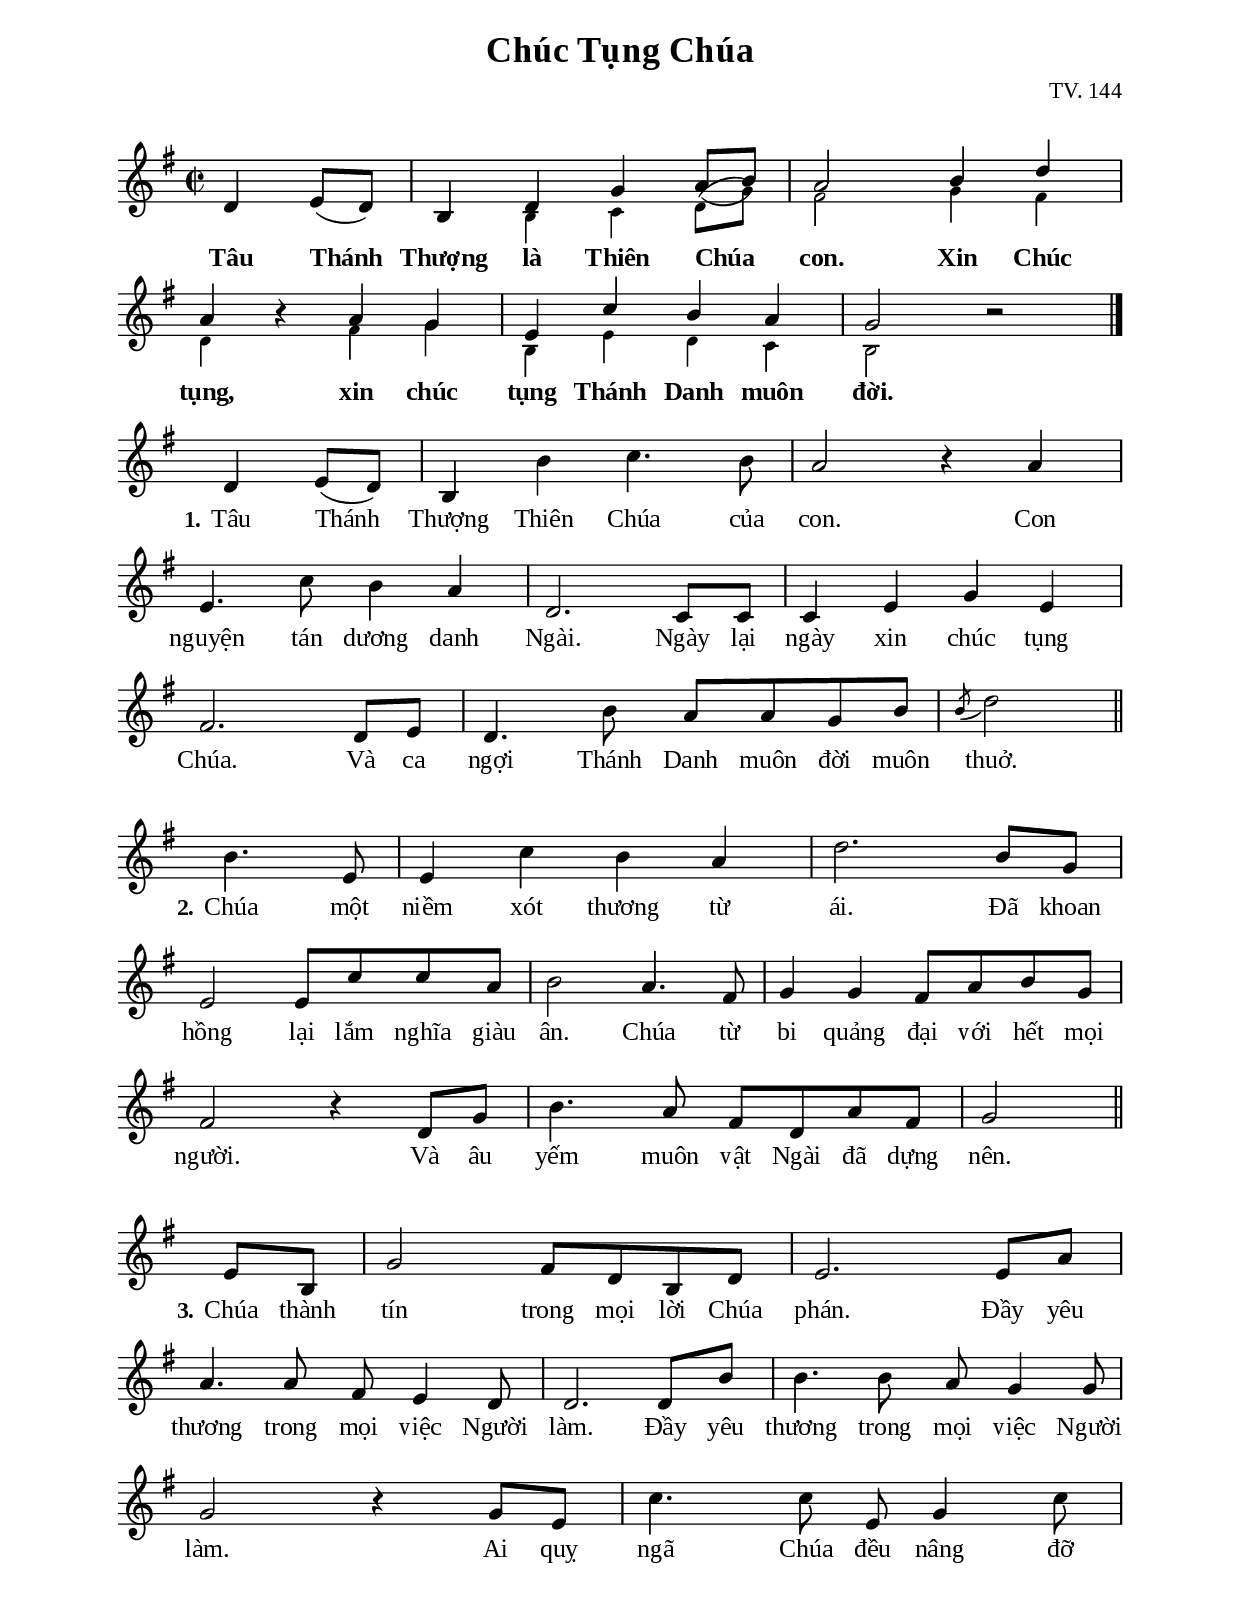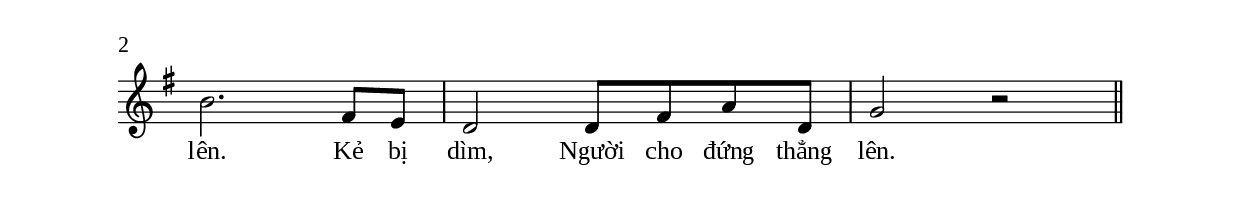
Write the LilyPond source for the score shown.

% Cài đặt chung
\version "2.20.0"
\include "english.ly"

\header {
  title = "Chúc Tụng Chúa"
  composer = "TV. 144"
  arranger = " "
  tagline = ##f
}

global = {
  \key g \major
  \time 2/2
}

\paper {
  #(set-paper-size "a4")
  top-margin = 20\mm
  bottom-margin = 15\mm
  left-margin = 20\mm
  right-margin = 20\mm
  indent = #0
  #(define fonts
	 (make-pango-font-tree "Liberation Serif"
	 		       "Liberation Serif"
			       "Liberation Serif"
			       (/ 20 20)))
}

% Nhạc điệp khúc
nhacDiepKhucSop = \relative c' {
  \override Lyrics.LyricSpace.minimum-distance = #1.7
  \override Score.BarNumber.break-visibility = ##(#f #f #f)
  \partial 2 d4 e8 _(d) |
  b4 d g a8 _(b) |
  a2 b4 d |
  a r a g |
  e c' b a |
  g2 r \bar "|."
}

nhacDiepKhucBass = \relative c' {
  \override Lyrics.LyricSpace.minimum-distance = #1.7
  \override Score.BarNumber.break-visibility = ##(#f #f #f)
  \override NoteHead.font-size = #-2
  \skip 2
  \skip 4 b4 c d8 ^(g) |
  fs2 g4 fs |
  d r fs g |
  b, e d c |
  b2 r
}

% Nhạc phiên khúc
nhacPhienKhucMot = \relative c' {
  \override Lyrics.LyricSpace.minimum-distance = #2.0
  \override Score.BarNumber.break-visibility = ##(#f #f #f)
  \partial 2 d4 e8 (d) |
  b4 b' c4. b8 |
  a2 r4 a |
  e4. c'8 b4 a |
  d,2. c8 c |
  c4 e g e |
  fs2. d8 e |
  d4. b'8 a a g b |
  \acciaccatura b8 d2 \bar "||"
}

nhacPhienKhucHai = \relative c'' {
  \override Lyrics.LyricSpace.minimum-distance = #2.0
  \override Score.BarNumber.break-visibility = ##(#f #f #f)
  \partial 2 b4. e,8 |
  e4 c' b a |
  d2. b8 g |
  e2 e8 c' c a |
  b2 a4. fs8 |
  g4 g fs8 a b g |
  fs2 r4 d8 g |
  b4. a8 fs d a' fs |
  g2 \bar "||"
}

nhacPhienKhucBa = \relative c' {
  \override Lyrics.LyricSpace.minimum-distance = #2.0
  \override Score.BarNumber.break-visibility = ##(#f #f #f)
  \partial 4 e8 b |
  g'2 fs8 d b d |
  e2. e8 a |
  a4. a8 fs e4 d8 |
  d2. d8 b' |
  b4. b8 a g4 g8 |
  g2 r4 g8 e |
  c'4. c8 e, g4 c8 |
  b2. fs8 e |
  d2 d8 fs a d, |
  g2 r \bar "||"
}

% Lời điệp khúc
loiDiepKhuc = \lyricmode {
  \override Lyrics.LyricText.font-series = #'bold
  Tâu Thánh Thượng là Thiên Chúa con.
  Xin Chúc tụng, xin chúc tụng Thánh Danh muôn đời.
}

% Lời phiên khúc
loiPhienKhucMot = \lyricmode {
  \set stanza = #"1."
  Tâu Thánh Thượng Thiên Chúa của con.
  Con nguyện tán dương danh Ngài.
  Ngày lại ngày xin chúc tụng Chúa.
  Và ca ngợi Thánh Danh muôn đời muôn thuở.
}

loiPhienKhucHai = \lyricmode {
  \set stanza = #"2."
  Chúa một niềm xót thương từ ái.
  Đã khoan hồng lại lắm nghĩa giàu ân.
  Chúa từ bi quảng đại với hết mọi người.
  Và âu yếm muôn vật Ngài đã dựng nên.
}

loiPhienKhucBa = \lyricmode {
  \set stanza = #"3."
  Chúa thành tín trong mọi lời Chúa phán.
  Đầy yêu thương trong mọi việc Người làm.
  Đầy yêu thương trong mọi việc Người làm.
  Ai quỵ ngã Chúa đều nâng đỡ lên.
  Kẻ bị dìm, Người cho đứng thẳng lên.
}


% Dàn trang
\score {
  \new ChoirStaff <<
    \new Staff = chorus \with {
        \consists "Merge_rests_engraver"
      }
      <<
      \new Voice = "sopranos" {
        \voiceOne \global \stemUp \nhacDiepKhucSop
      }
      \new Voice = "basses" {
        \voiceTwo \global \stemDown \nhacDiepKhucBass
      }
    >>
    \new Lyrics = basses
    \context Lyrics = basses \lyricsto sopranos \loiDiepKhuc
  >>
}

\score {
  \new ChoirStaff <<
    \new Staff = verses <<
      \override Staff.TimeSignature.transparent = ##t
      \new Voice = "verse" {
        \global \stemNeutral \nhacPhienKhucMot
      }
    >>
    \new Lyrics \lyricsto verse \loiPhienKhucMot
  >>
}

\score {
  \new ChoirStaff <<
    \new Staff = verses <<
      \override Staff.TimeSignature.transparent = ##t
      \new Voice = "verse" {
        \global \stemNeutral \nhacPhienKhucHai
      }
    >>
    \new Lyrics \lyricsto verse \loiPhienKhucHai
  >>
}

\score {
  \new ChoirStaff <<
    \new Staff = verses <<
      \override Staff.TimeSignature.transparent = ##t
      \new Voice = "verse" {
        \global \stemNeutral \nhacPhienKhucBa
      }
    >>
    \new Lyrics \lyricsto verse \loiPhienKhucBa
  >>
}
